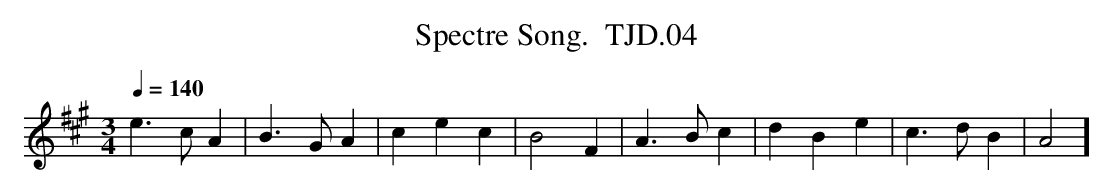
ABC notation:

X:1
T:Spectre Song.  TJD.04
M:3/4
L:1/4
Q:1/4=140
K:A
e>cA|B>GA|cec|B2F|A>Bc|dBe|c>dB|A2]
